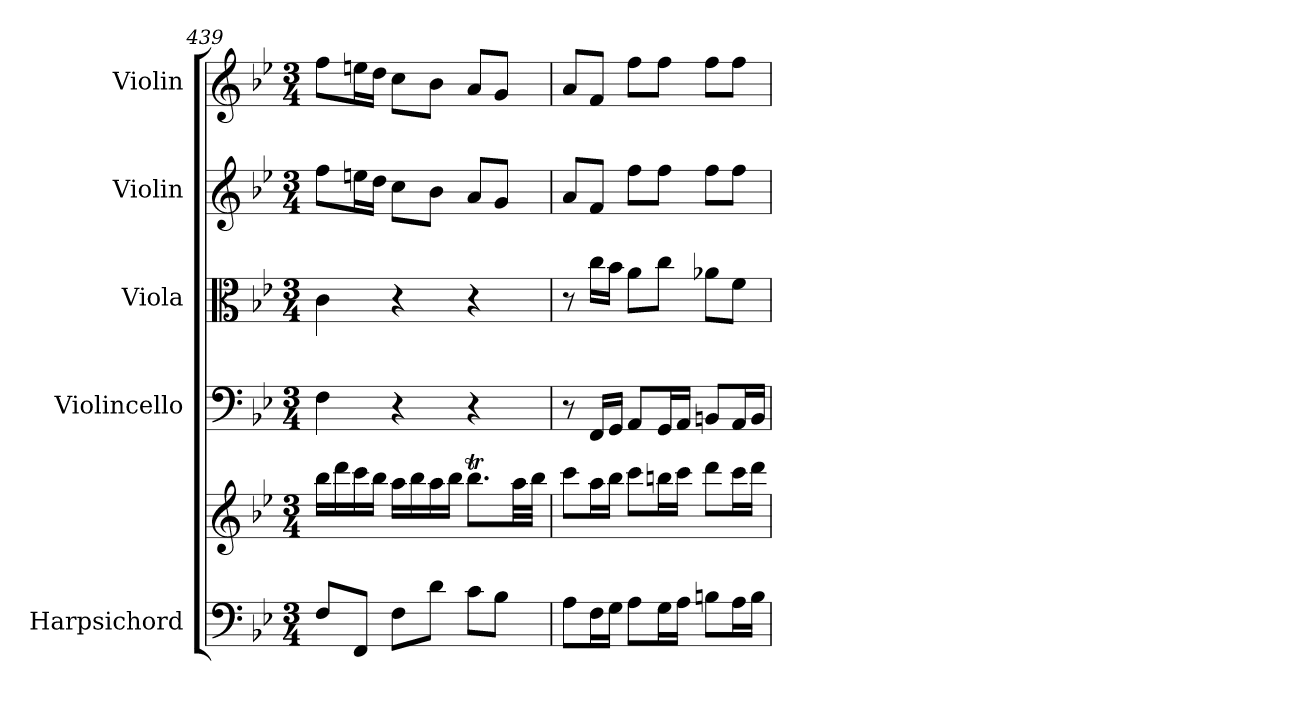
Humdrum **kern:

**kern	**kern	**kern	**kern	**kern	**kern
*part5	*part5	*part4	*part3	*part2	*part1
*staff6	*staff5	*staff4	*staff3	*staff2	*staff1
*I"Harpsichord	*	*I"Violincello	*I"Viola	*I"Violin	*I"Violin
*I'Hpschd	*	*I'Vc	*I'Vla	*I'Vln	*I'Vln
*clefF4	*clefG2	*clefF4	*clefC3	*clefG2	*clefG2
*k[b-e-]	*k[b-e-]	*k[b-e-]	*k[b-e-]	*k[b-e-]	*k[b-e-]
*M3/4	*M3/4	*M3/4	*M3/4	*M3/4	*M3/4
=439	=439	=439	=439	=439	=439
8F/L	16bb-\LL	4F\	4c\	8ff\L	8ff\L
.	16ddd\	.	.	.	.
8FF/J	16ccc\	.	.	16een\L	16een\L
.	16bb-\JJ	.	.	16dd\JJ	16dd\JJ
8F\L	16aa\LL	4r	4r	8cc\L	8cc\L
.	16bb-\	.	.	.	.
8d\J	16aa\	.	.	8b-\J	8b-\J
.	16bb-\JJ	.	.	.	.
8c\L	8.bb-T\L	4r	4r	8a/L	8a/L
8B-\J	.	.	.	8g/J	8g/J
.	32aa\LL	.	.	.	.
.	32bb-\JJJ	.	.	.	.
=440	=440	=440	=440	=440	=440
8A\L	8ccc\L	8r	8r	8a/L	8a/L
16F\L	16aa\L	16FF/LL	16cc\LL	8f/J	8f/J
16G\JJ	16bb-\JJ	16GG/JJ	16b-\JJ	.	.
8A\L	8ccc\L	8AA/L	8a\L	8ff\L	8ff\L
16G\L	16bbn\L	16GG/L	8cc\J	8ff\J	8ff\J
16A\JJ	16ccc\JJ	16AA/JJ	.	.	.
8Bn\L	8ddd\L	8BBn/L	8a-X\L	8ff\L	8ff\L
16A\L	16ccc\L	16AA/L	8f\J	8ff\J	8ff\J
16B\JJ	16ddd\JJ	16BB/JJ	.	.	.
=	=	=	=	=	=
*-	*-	*-	*-	*-	*-
